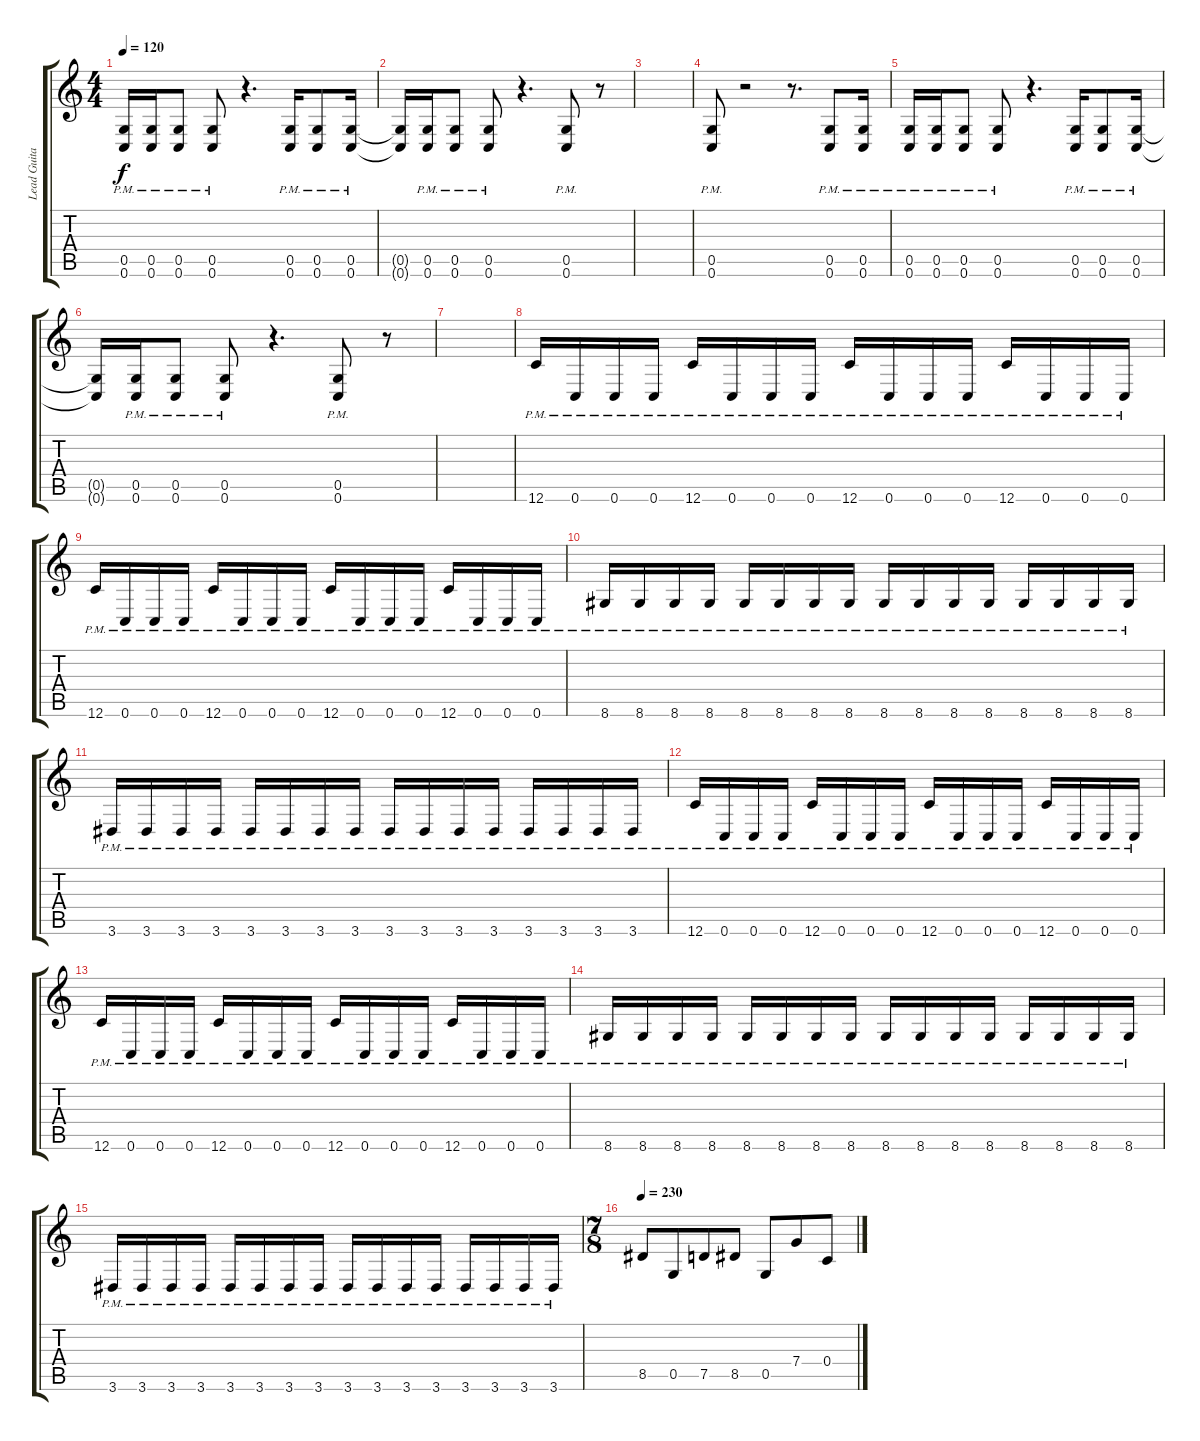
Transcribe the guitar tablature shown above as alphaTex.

\track ("Lead Guitar 1" "Lead Guita") {instrument distortionguitar}
\staff {score tabs}
\tuning (D4 A3 F3 C3 G2 C2) {hide}
\ts (4 4)
\tempo 120
\clef g2
\ks c
(0.5{pm} 0.6{pm}).16{dy f} (0.5{pm} 0.6{pm}).16 (0.5{pm} 0.6{pm}).8 (0.5{pm} 0.6{pm}).8 r.4{d} (0.5{pm} 0.6{pm}).16 (0.5{pm} 0.6{pm}).8 (0.5{pm} 0.6{pm}).16 |
(0.5{t} 0.6{t}).16 (0.5{pm} 0.6{pm}).16 (0.5{pm} 0.6{pm}).8 (0.5{pm} 0.6{pm}).8 r.4{d} (0.5{pm} 0.6{pm}).8 r.8 |
|
(0.5{pm} 0.6{pm}).8 r.2 r.8{d} (0.5{pm} 0.6{pm}).8 (0.5{pm} 0.6{pm}).16 |
(0.5{pm} 0.6{pm}).16 (0.5{pm} 0.6{pm}).16 (0.5{pm} 0.6{pm}).8 (0.5{pm} 0.6{pm}).8 r.4{d} (0.5{pm} 0.6{pm}).16 (0.5{pm} 0.6{pm}).8 (0.5{pm} 0.6{pm}).16 |
(0.5{t} 0.6{t}).16 (0.5{pm} 0.6{pm}).16 (0.5{pm} 0.6{pm}).8 (0.5{pm} 0.6{pm}).8 r.4{d} (0.5{pm} 0.6{pm}).8 r.8 |
|
12.6{pm}.16 0.6{pm}.16 0.6{pm}.16 0.6{pm}.16 12.6{pm}.16 0.6{pm}.16 0.6{pm}.16 0.6{pm}.16 12.6{pm}.16 0.6{pm}.16 0.6{pm}.16 0.6{pm}.16 12.6{pm}.16 0.6{pm}.16 0.6{pm}.16 0.6{pm}.16 |
12.6{pm}.16 0.6{pm}.16 0.6{pm}.16 0.6{pm}.16 12.6{pm}.16 0.6{pm}.16 0.6{pm}.16 0.6{pm}.16 12.6{pm}.16 0.6{pm}.16 0.6{pm}.16 0.6{pm}.16 12.6{pm}.16 0.6{pm}.16 0.6{pm}.16 0.6{pm}.16 |
8.6{pm}.16 8.6{pm}.16 8.6{pm}.16 8.6{pm}.16 8.6{pm}.16 8.6{pm}.16 8.6{pm}.16 8.6{pm}.16 8.6{pm}.16 8.6{pm}.16 8.6{pm}.16 8.6{pm}.16 8.6{pm}.16 8.6{pm}.16 8.6{pm}.16 8.6{pm}.16 |
3.6{pm}.16 3.6{pm}.16 3.6{pm}.16 3.6{pm}.16 3.6{pm}.16 3.6{pm}.16 3.6{pm}.16 3.6{pm}.16 3.6{pm}.16 3.6{pm}.16 3.6{pm}.16 3.6{pm}.16 3.6{pm}.16 3.6{pm}.16 3.6{pm}.16 3.6{pm}.16 |
12.6{pm}.16 0.6{pm}.16 0.6{pm}.16 0.6{pm}.16 12.6{pm}.16 0.6{pm}.16 0.6{pm}.16 0.6{pm}.16 12.6{pm}.16 0.6{pm}.16 0.6{pm}.16 0.6{pm}.16 12.6{pm}.16 0.6{pm}.16 0.6{pm}.16 0.6{pm}.16 |
12.6{pm}.16 0.6{pm}.16 0.6{pm}.16 0.6{pm}.16 12.6{pm}.16 0.6{pm}.16 0.6{pm}.16 0.6{pm}.16 12.6{pm}.16 0.6{pm}.16 0.6{pm}.16 0.6{pm}.16 12.6{pm}.16 0.6{pm}.16 0.6{pm}.16 0.6{pm}.16 |
8.6{pm}.16 8.6{pm}.16 8.6{pm}.16 8.6{pm}.16 8.6{pm}.16 8.6{pm}.16 8.6{pm}.16 8.6{pm}.16 8.6{pm}.16 8.6{pm}.16 8.6{pm}.16 8.6{pm}.16 8.6{pm}.16 8.6{pm}.16 8.6{pm}.16 8.6{pm}.16 |
3.6{pm}.16 3.6{pm}.16 3.6{pm}.16 3.6{pm}.16 3.6{pm}.16 3.6{pm}.16 3.6{pm}.16 3.6{pm}.16 3.6{pm}.16 3.6{pm}.16 3.6{pm}.16 3.6{pm}.16 3.6{pm}.16 3.6{pm}.16 3.6{pm}.16 3.6{pm}.16 |
\ts (7 8)
\tempo 230
8.5.8 0.5.8 7.5.8 8.5.8 0.5.8 7.4.8 0.4.8
